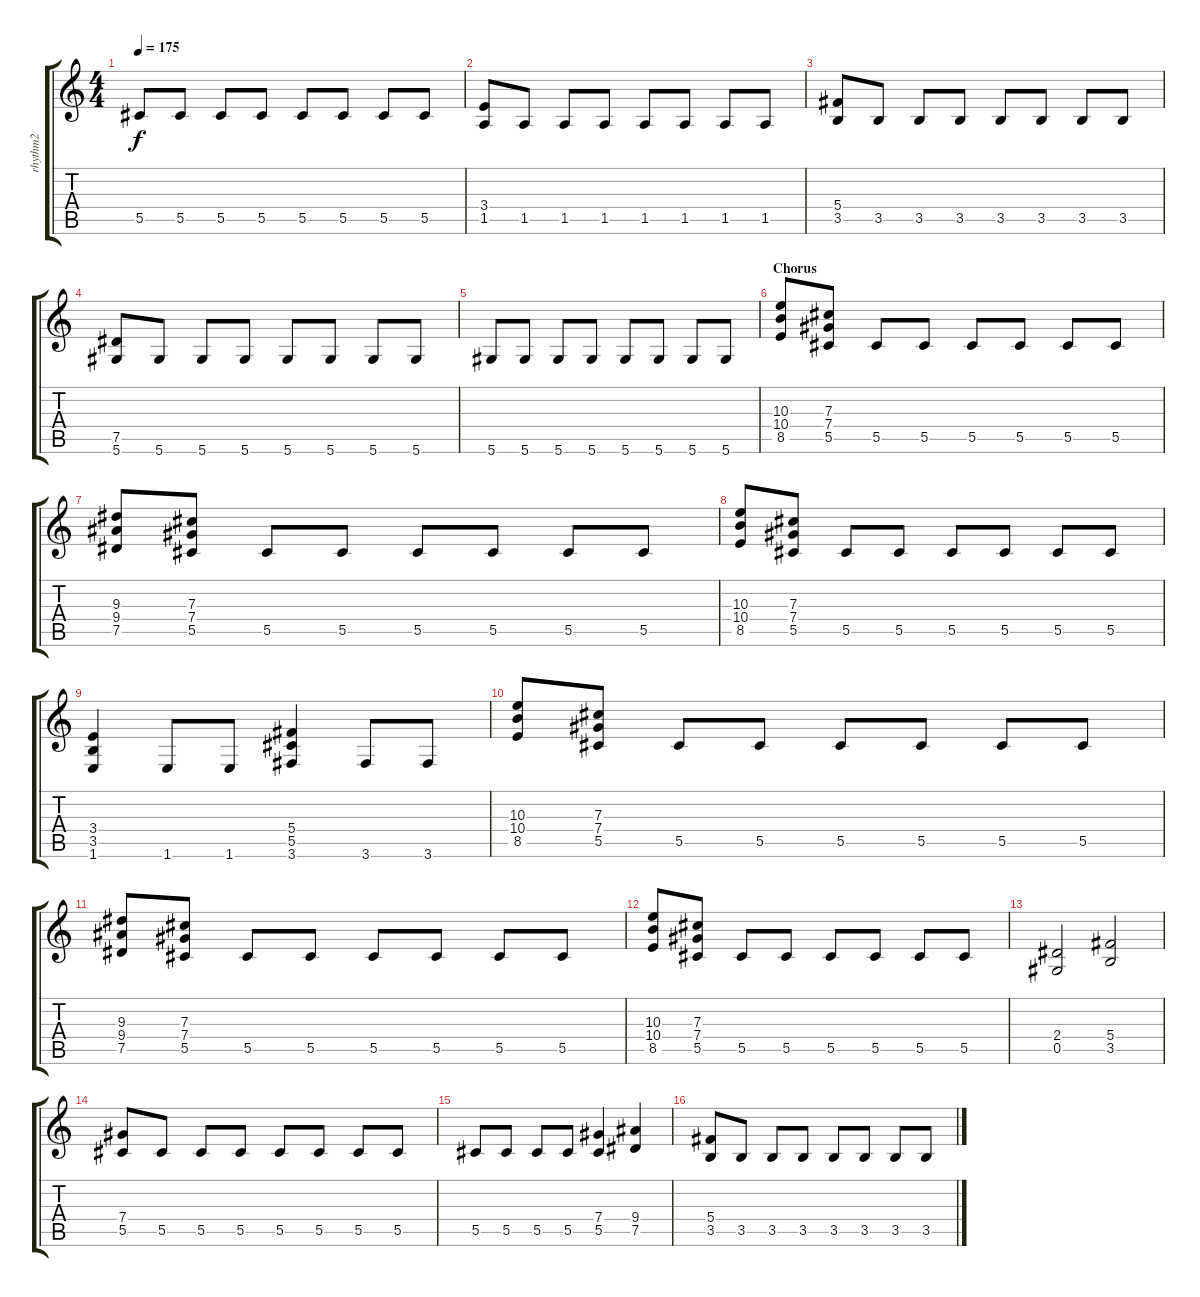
\track ("rhythm2" "rhythm2") {instrument distortionguitar}
\staff {score tabs}
\tuning (Eb4 Bb3 Gb3 Db3 Ab2 Eb2) {hide}
\ts (4 4)
\tempo 175
\clef g2
\ks c
5.5.8{dy f} 5.5.8 5.5.8 5.5.8 5.5.8 5.5.8 5.5.8 5.5.8 |
(3.4 1.5).8 1.5.8 1.5.8 1.5.8 1.5.8 1.5.8 1.5.8 1.5.8 |
(5.4 3.5).8 3.5.8 3.5.8 3.5.8 3.5.8 3.5.8 3.5.8 3.5.8 |
(7.5 5.6).8 5.6.8 5.6.8 5.6.8 5.6.8 5.6.8 5.6.8 5.6.8 |
5.6.8 5.6.8 5.6.8 5.6.8 5.6.8 5.6.8 5.6.8 5.6.8 |
\section ("" "Chorus")
(10.3 10.4 8.5).8 (7.3 7.4 5.5).8 5.5.8 5.5.8 5.5.8 5.5.8 5.5.8 5.5.8 |
(9.3 9.4 7.5).8 (7.3 7.4 5.5).8 5.5.8 5.5.8 5.5.8 5.5.8 5.5.8 5.5.8 |
(10.3 10.4 8.5).8 (7.3 7.4 5.5).8 5.5.8 5.5.8 5.5.8 5.5.8 5.5.8 5.5.8 |
(3.4 3.5 1.6).4 1.6.8 1.6.8 (5.4 5.5 3.6).4 3.6.8 3.6.8 |
(10.3 10.4 8.5).8 (7.3 7.4 5.5).8 5.5.8 5.5.8 5.5.8 5.5.8 5.5.8 5.5.8 |
(9.3 9.4 7.5).8 (7.3 7.4 5.5).8 5.5.8 5.5.8 5.5.8 5.5.8 5.5.8 5.5.8 |
(10.3 10.4 8.5).8 (7.3 7.4 5.5).8 5.5.8 5.5.8 5.5.8 5.5.8 5.5.8 5.5.8 |
(2.4 0.5).2 (5.4 3.5).2 |
(7.4 5.5).8 5.5.8 5.5.8 5.5.8 5.5.8 5.5.8 5.5.8 5.5.8 |
5.5.8 5.5.8 5.5.8 5.5.8 (7.4 5.5).4 (9.4 7.5).4 |
(5.4 3.5).8 3.5.8 3.5.8 3.5.8 3.5.8 3.5.8 3.5.8 3.5.8
